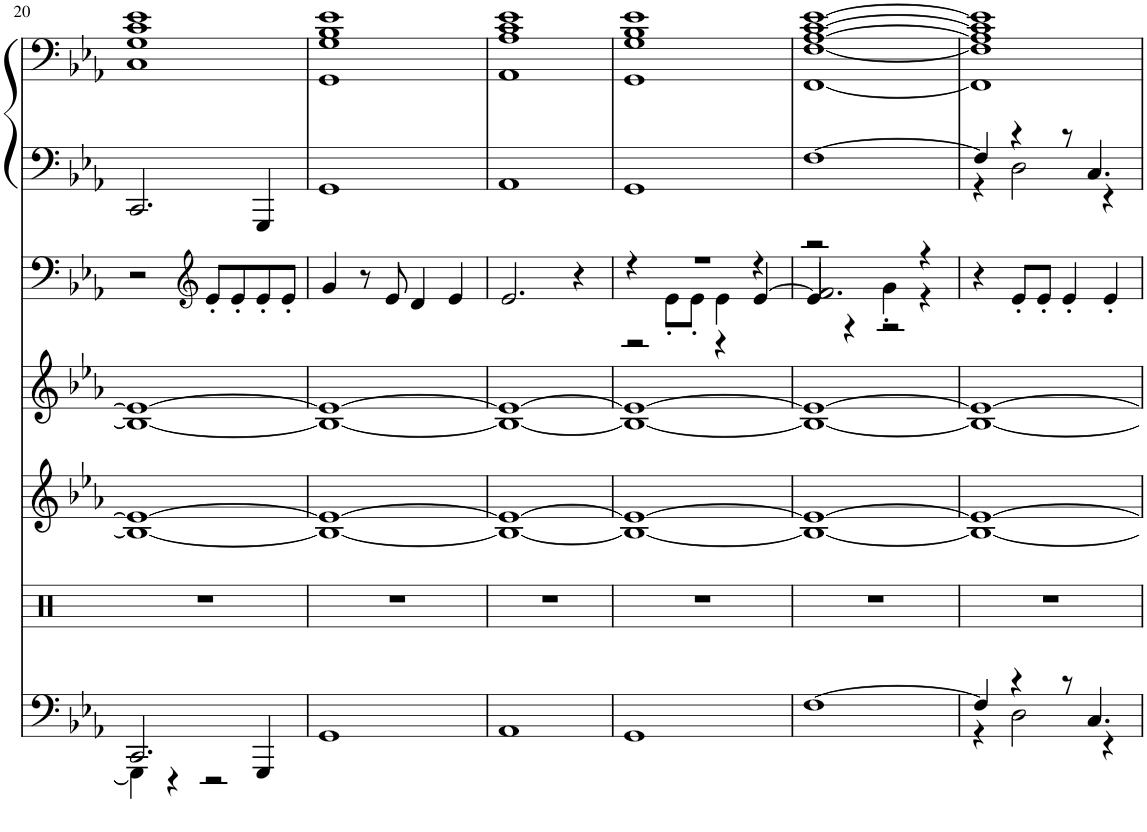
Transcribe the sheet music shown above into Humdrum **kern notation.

**kern	**kern	**kern	**kern	**kern	**kern	**kern
*part6	*part5	*part4	*part3	*part2	*part1	*part1
*staff7	*staff6	*staff5	*staff4	*staff3	*staff2	*staff1
*I"Slap Bass 1	*I"Percussion	*I"Rock Organ	*I"Warm Pad	*I"Tenor Sax	*I"E.Grand	*
*	*	*	*	*I'T Sax	*	*
!!LO:PB:g=z
*clefF4	*clefX	*clefG2	*clefG2	*clefF4	*clefF4	*clefF4
*	*	*	*	*Trd8c14	*	*
*k[b-e-a-]	*k[]	*k[b-e-a-]	*k[b-e-a-]	*k[b-e-a-]	*k[b-e-a-]	*k[b-e-a-]
*M4/4	*M4/4	*M4/4	*M4/4	*M4/4	*M4/4	*M4/4
=20	=20	=20	=20	=20	=20	=20
*^	*	*	*	*	*	*
2.CC/	4GGG\]	1r	1B-_ 1e-_	1B-_ 1e-_	2r	2.CC/	1C 1G 1c 1e-
.	4r	.	.	.	.	.	.
*	*	*	*	*	*clefG2	*	*
.	2r	.	.	.	8e-'/L	.	.
.	.	.	.	.	8e-'/	.	.
4GGG/	.	.	.	.	8e-'/	4GGG/	.
.	.	.	.	.	8e-'/J	.	.
*v	*v	*	*	*	*	*	*
=21	=21	=21	=21	=21	=21	=21
1GG	1r	1B-_ 1e-_	1B-_ 1e-_	4g/	1GG	1GG 1G 1B- 1e-
.	.	.	.	8r	.	.
.	.	.	.	8e-/	.	.
.	.	.	.	4d/	.	.
.	.	.	.	4e-/	.	.
=22	=22	=22	=22	=22	=22	=22
1AA-	1r	1B-_ 1e-_	1B-_ 1e-_	2.e-/	1AA-	1AA- 1A- 1c 1e-
.	.	.	.	4r	.	.
=23	=23	=23	=23	=23	=23	=23
*	*	*	*	*^	*	*
*	*	*	*	*	*^	*	*
1GG	1r	1B-_ 1e-_	1B-_ 1e-_	1r	4r	2r	1GG	1GG 1G 1B- 1e-
.	.	.	.	.	8e-'\L	.	.	.
.	.	.	.	.	8e-'\J	.	.	.
.	.	.	.	.	4e-\	4r	.	.
.	.	.	.	.	4r	[4e-/	.	.
=24	=24	=24	=24	=24	=24	=24	=24	=24
[1F	1r	1B-_ 1e-_	1B-_ 1e-_	2.f/	2r	4e-/]	[1F	[1FF [1F [1A- [1c [1e-
.	.	.	.	.	.	4r	.	.
.	.	.	.	.	4g'\	2r	.	.
.	.	.	.	4r	4r	.	.	.
*	*	*	*	*v	*v	*v	*	*
=25	=25	=25	=25	=25	=25	=25
*^	*	*	*	*	*^	*
4F/]	4r	1r	1B-_ 1e-_	1B-_ 1e-_	4r	4F/]	4r	1FF] 1F] 1A-] 1c] 1e-]
4r	2D\	.	.	.	8e-'/L	4r	2D\	.
.	.	.	.	.	8e-'/J	.	.	.
8r	.	.	.	.	4e-'/	8r	.	.
4.C/	.	.	.	.	.	4.C/	.	.
.	4r	.	.	.	4e-'/	.	4r	.
*v	*v	*	*	*	*	*v	*v	*
=	=	=	=	=	=	=
*-	*-	*-	*-	*-	*-	*-
